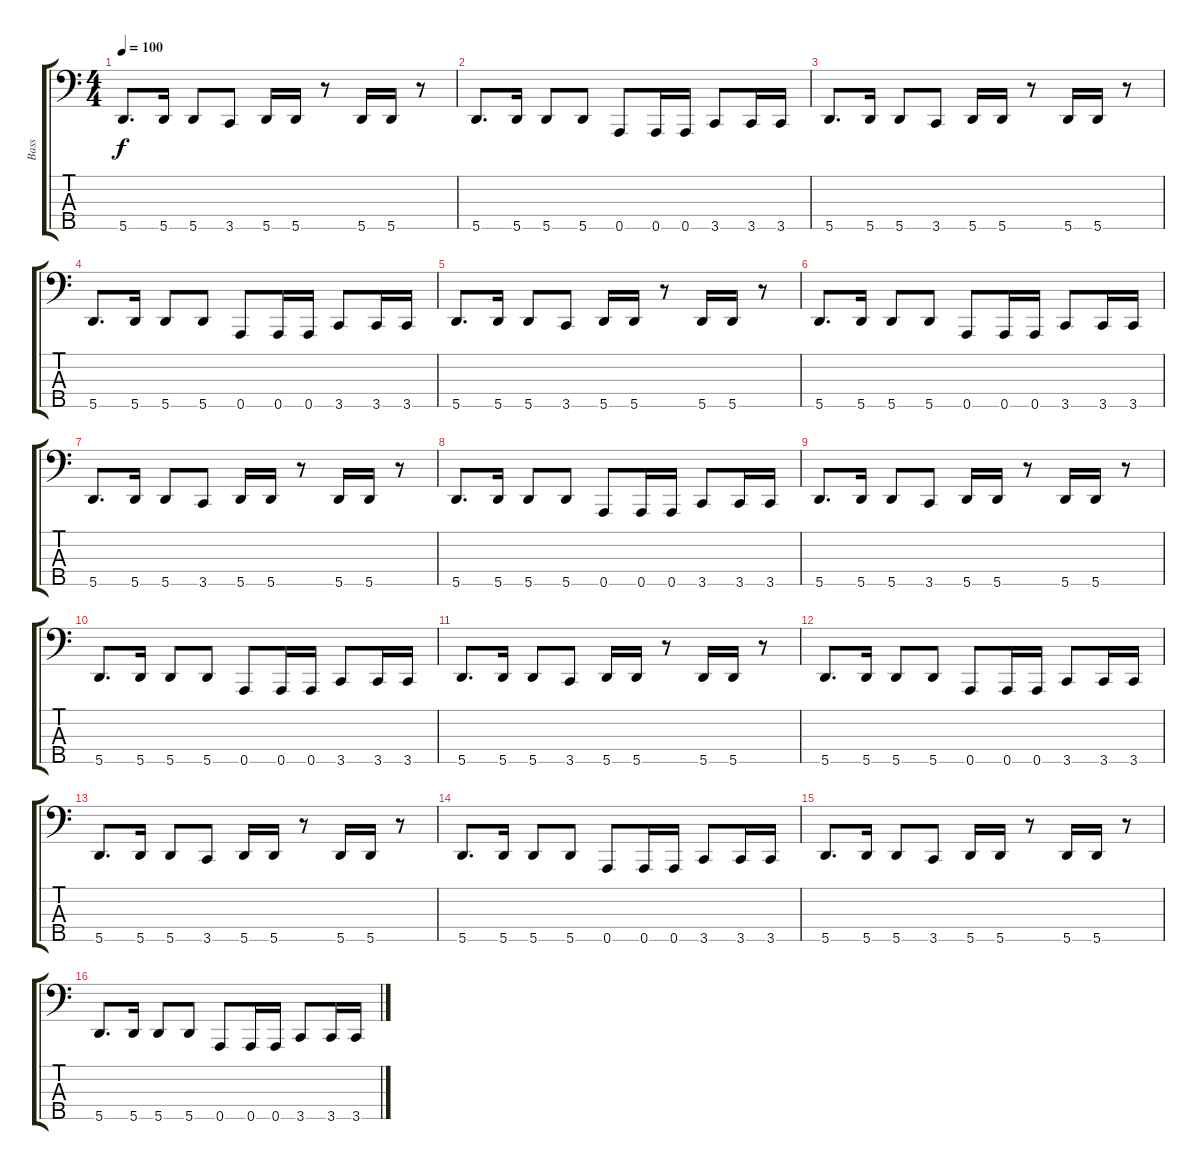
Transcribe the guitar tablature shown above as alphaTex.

\track ("Bass" "Bass") {instrument fretlessbass}
\staff {score tabs}
\tuning (F2 C2 G1 D1 A0) {hide}
\ts (4 4)
\tempo 100
\clef f4
\ks c
5.5.8{d dy f} 5.5.16 5.5.8 3.5.8 5.5.16 5.5.16 r.8 5.5.16 5.5.16 r.8 |
5.5.8{d} 5.5.16 5.5.8 5.5.8 0.5.8 0.5.16 0.5.16 3.5.8 3.5.16 3.5.16 |
5.5.8{d} 5.5.16 5.5.8 3.5.8 5.5.16 5.5.16 r.8 5.5.16 5.5.16 r.8 |
5.5.8{d} 5.5.16 5.5.8 5.5.8 0.5.8 0.5.16 0.5.16 3.5.8 3.5.16 3.5.16 |
5.5.8{d} 5.5.16 5.5.8 3.5.8 5.5.16 5.5.16 r.8 5.5.16 5.5.16 r.8 |
5.5.8{d} 5.5.16 5.5.8 5.5.8 0.5.8 0.5.16 0.5.16 3.5.8 3.5.16 3.5.16 |
5.5.8{d} 5.5.16 5.5.8 3.5.8 5.5.16 5.5.16 r.8 5.5.16 5.5.16 r.8 |
5.5.8{d} 5.5.16 5.5.8 5.5.8 0.5.8 0.5.16 0.5.16 3.5.8 3.5.16 3.5.16 |
5.5.8{d} 5.5.16 5.5.8 3.5.8 5.5.16 5.5.16 r.8 5.5.16 5.5.16 r.8 |
5.5.8{d} 5.5.16 5.5.8 5.5.8 0.5.8 0.5.16 0.5.16 3.5.8 3.5.16 3.5.16 |
5.5.8{d} 5.5.16 5.5.8 3.5.8 5.5.16 5.5.16 r.8 5.5.16 5.5.16 r.8 |
5.5.8{d} 5.5.16 5.5.8 5.5.8 0.5.8 0.5.16 0.5.16 3.5.8 3.5.16 3.5.16 |
5.5.8{d} 5.5.16 5.5.8 3.5.8 5.5.16 5.5.16 r.8 5.5.16 5.5.16 r.8 |
5.5.8{d} 5.5.16 5.5.8 5.5.8 0.5.8 0.5.16 0.5.16 3.5.8 3.5.16 3.5.16 |
5.5.8{d} 5.5.16 5.5.8 3.5.8 5.5.16 5.5.16 r.8 5.5.16 5.5.16 r.8 |
5.5.8{d} 5.5.16 5.5.8 5.5.8 0.5.8 0.5.16 0.5.16 3.5.8 3.5.16 3.5.16
